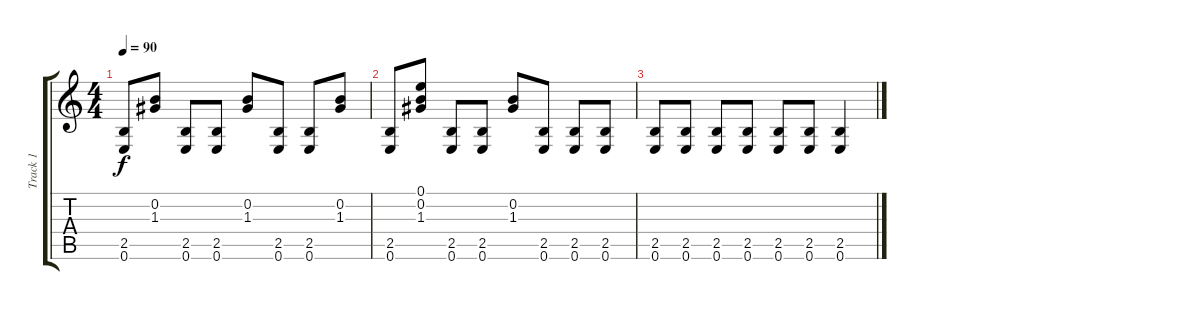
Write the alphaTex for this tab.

\track ("Track 1" "Track 1") {instrument acousticguitarsteel}
\staff {score tabs}
\tuning (E4 B3 G3 D3 A2 E2) {hide}
\ts (4 4)
\tempo 90
\clef g2
\ks c
(2.5 0.6).8{dy f} (0.2 1.3).8 (2.5 0.6).8 (2.5 0.6).8 (0.2 1.3).8 (2.5 0.6).8 (2.5 0.6).8 (0.2 1.3).8 |
(2.5 0.6).8 (0.1 0.2 1.3).8 (2.5 0.6).8 (2.5 0.6).8 (0.2 1.3).8 (2.5 0.6).8 (2.5 0.6).8 (2.5 0.6).8 |
(2.5 0.6).8 (2.5 0.6).8 (2.5 0.6).8 (2.5 0.6).8 (2.5 0.6).8 (2.5 0.6).8 (2.5 0.6).4
